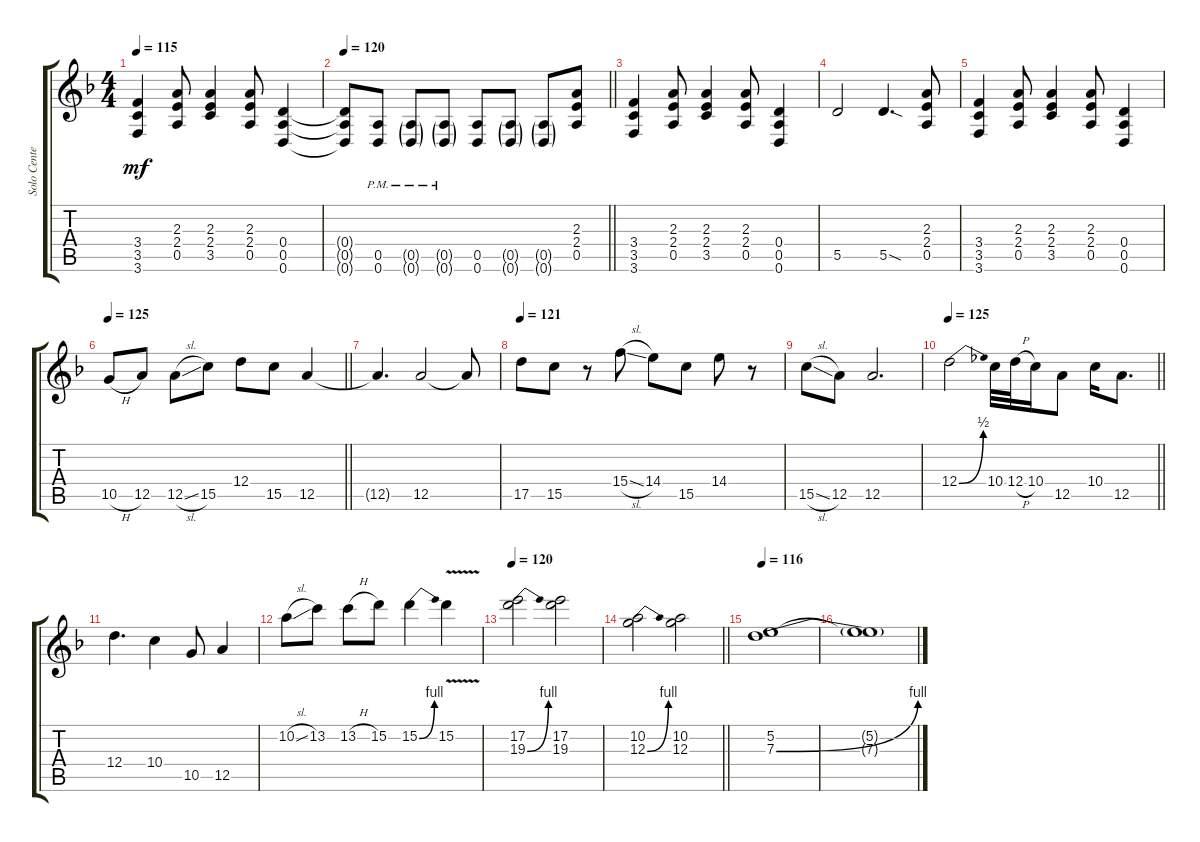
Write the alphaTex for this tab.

\track ("Solo Center Guitar" "Solo Cente") {instrument overdrivenguitar}
\staff {score tabs}
\tuning (E4 B3 G3 D3 A2 D2) {hide}
\ts (4 4)
\tempo 115
\clef g2
\ks dminor
(3.4 3.5 3.6).4{dy mf} (2.3 2.4 0.5).8 (2.3 2.4 3.5).4 (2.3 2.4 0.5).8 (0.4 0.5 0.6).4 |
\tempo 120
\barLineRight lightlight
(0.4{t} 0.5{t} 0.6{t}).8 (0.5{pm} 0.6{pm}).8 (0.5{g pm} 0.6{g pm}).8 (0.5{g pm} 0.6{g pm}).8 (0.5 0.6).8 (0.5{g} 0.6{g}).8 (0.5{g} 0.6{g}).8 (2.3 2.4 0.5).8 |
(3.4 3.5 3.6).4 (2.3 2.4 0.5).8 (2.3 2.4 3.5).4 (2.3 2.4 0.5).8 (0.4 0.5 0.6).4 |
5.5.2 5.5{sod}.4{d} (2.3 2.4 0.5).8 |
(3.4 3.5 3.6).4 (2.3 2.4 0.5).8 (2.3 2.4 3.5).4 (2.3 2.4 0.5).8 (0.4 0.5 0.6).4 |
\tempo 125
\barLineRight lightlight
10.5{h}.8 12.5.8 12.5{sl}.8 15.5.8 12.4.8 15.5.8 12.5.4 |
12.5{t}.4{d} 12.5.2 12.5{t}.8 |
\tempo 121
17.5.8 15.5.8 r.8 15.4{sl}.8 14.4.8 15.5.8 14.4.8 r.8 |
15.5{sl}.8 12.5.8 12.5.2{d} |
\tempo 125
\barLineRight lightlight
12.4{be (bend 0 0 60 2)}.2 10.4.32 12.4{h}.32 10.4.16 12.5.8 10.4.16 12.5.8{d} |
12.4.4{d} 10.4.4 10.5.8 12.5.4 |
10.2{sl}.8 13.2.8 13.2{h}.8 15.2.8 15.2{be (bend 0 0 60 4)}.4 15.2{v}.4 |
\tempo 120
(17.2 19.3{be (bend 0 0 60 4)}).2 (17.2 19.3).2 |
\barLineRight lightlight
(10.2 12.3{be (bend 0 0 60 4)}).2 (10.2 12.3).2 |
\tempo 116
(5.2 7.3{be (bend 0 0 60 4)}).1 |
(5.2{t} 7.3{t}).1
